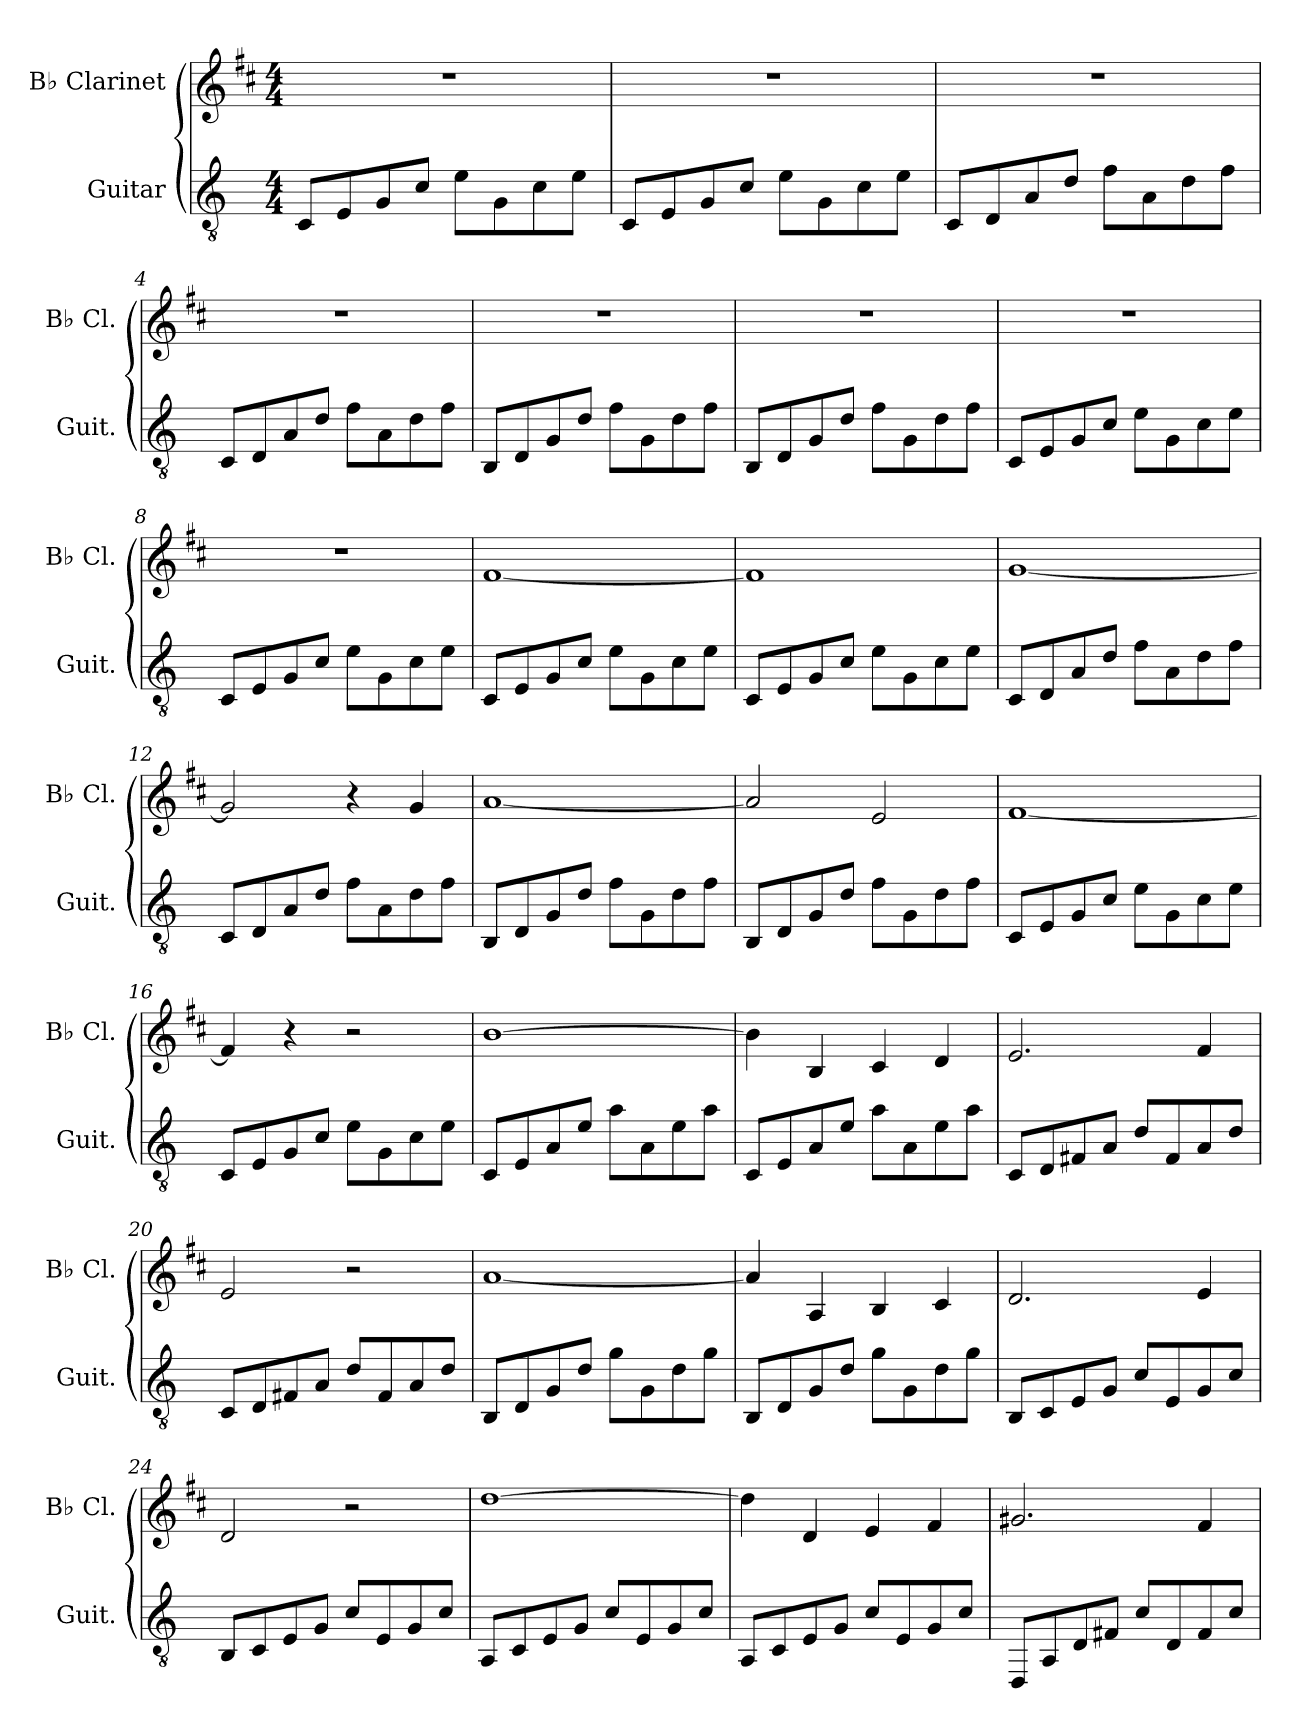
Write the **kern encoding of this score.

**kern	**kern
*part2	*part1
*staff2	*staff1
*I"Guitar	*I"B♭ Clarinet
*I'Guit.	*I'B♭ Cl.
*clefGv2	*clefG2
*	*ITrd1c2
*k[]	*k[]
*C:	*C:
*M4/4	*M4/4
=1	=1
8C/L	1r
8E/	.
8G/	.
8c/J	.
8e\L	.
8G\	.
8c\	.
8e\J	.
=2	=2
8C/L	1r
8E/	.
8G/	.
8c/J	.
8e\L	.
8G\	.
8c\	.
8e\J	.
=3	=3
8C/L	1r
8D/	.
8A/	.
8d/J	.
8f\L	.
8A\	.
8d\	.
8f\J	.
=4	=4
8C/L	1r
8D/	.
8A/	.
8d/J	.
8f\L	.
8A\	.
8d\	.
8f\J	.
!!LO:LB:g=z
=5	=5
8BB/L	1r
8D/	.
8G/	.
8d/J	.
8f\L	.
8G\	.
8d\	.
8f\J	.
=6	=6
8BB/L	1r
8D/	.
8G/	.
8d/J	.
8f\L	.
8G\	.
8d\	.
8f\J	.
=7	=7
8C/L	1r
8E/	.
8G/	.
8c/J	.
8e\L	.
8G\	.
8c\	.
8e\J	.
=8	=8
8C/L	1r
8E/	.
8G/	.
8c/J	.
8e\L	.
8G\	.
8c\	.
8e\J	.
!!LO:LB:g=z
=9	=9
8C/L	[1e
8E/	.
8G/	.
8c/J	.
8e\L	.
8G\	.
8c\	.
8e\J	.
=10	=10
8C/L	1e]
8E/	.
8G/	.
8c/J	.
8e\L	.
8G\	.
8c\	.
8e\J	.
=11	=11
8C/L	[1f
8D/	.
8A/	.
8d/J	.
8f\L	.
8A\	.
8d\	.
8f\J	.
=12	=12
8C/L	2f/]
8D/	.
8A/	.
8d/J	.
8f\L	4r
8A\	.
8d\	4f/
8f\J	.
!!LO:LB:g=z
=13	=13
8BB/L	[1g
8D/	.
8G/	.
8d/J	.
8f\L	.
8G\	.
8d\	.
8f\J	.
=14	=14
8BB/L	2g/]
8D/	.
8G/	.
8d/J	.
8f\L	2d/
8G\	.
8d\	.
8f\J	.
=15	=15
8C/L	[1e
8E/	.
8G/	.
8c/J	.
8e\L	.
8G\	.
8c\	.
8e\J	.
=16	=16
8C/L	4e/]
8E/	.
8G/	4r
8c/J	.
8e\L	2r
8G\	.
8c\	.
8e\J	.
!!LO:LB:g=z
=17	=17
8C/L	[1a
8E/	.
8A/	.
8e/J	.
8a\L	.
8A\	.
8e\	.
8a\J	.
=18	=18
8C/L	4a\]
8E/	.
8A/	4A/
8e/J	.
8a\L	4B/
8A\	.
8e\	4c/
8a\J	.
=19	=19
8C/L	2.d/
8D/	.
8F#X/	.
8A/J	.
8d/L	.
8F#/	.
8A/	4e/
8d/J	.
=20	=20
8C/L	2d/
8D/	.
8F#X/	.
8A/J	.
8d/L	2r
8F#/	.
8A/	.
8d/J	.
!!LO:PB:g=z
=21	=21
8BB/L	[1g
8D/	.
8G/	.
8d/J	.
8g\L	.
8G\	.
8d\	.
8g\J	.
=22	=22
8BB/L	4g/]
8D/	.
8G/	4G/
8d/J	.
8g\L	4A/
8G\	.
8d\	4B/
8g\J	.
=23	=23
8BB/L	2.c/
8C/	.
8E/	.
8G/J	.
8c/L	.
8E/	.
8G/	4d/
8c/J	.
=24	=24
8BB/L	2c/
8C/	.
8E/	.
8G/J	.
8c/L	2r
8E/	.
8G/	.
8c/J	.
!!LO:LB:g=z
=25	=25
8AA/L	[1cc
8C/	.
8E/	.
8G/J	.
8c/L	.
8E/	.
8G/	.
8c/J	.
=26	=26
8AA/L	4cc\]
8C/	.
8E/	4c/
8G/J	.
8c/L	4d/
8E/	.
8G/	4e/
8c/J	.
=27	=27
8DD/L	2.f#X/
8AA/	.
8D/	.
8F#X/J	.
8c/L	.
8D/	.
8F#/	4e/
8c/J	.
=	=
*-	*-
